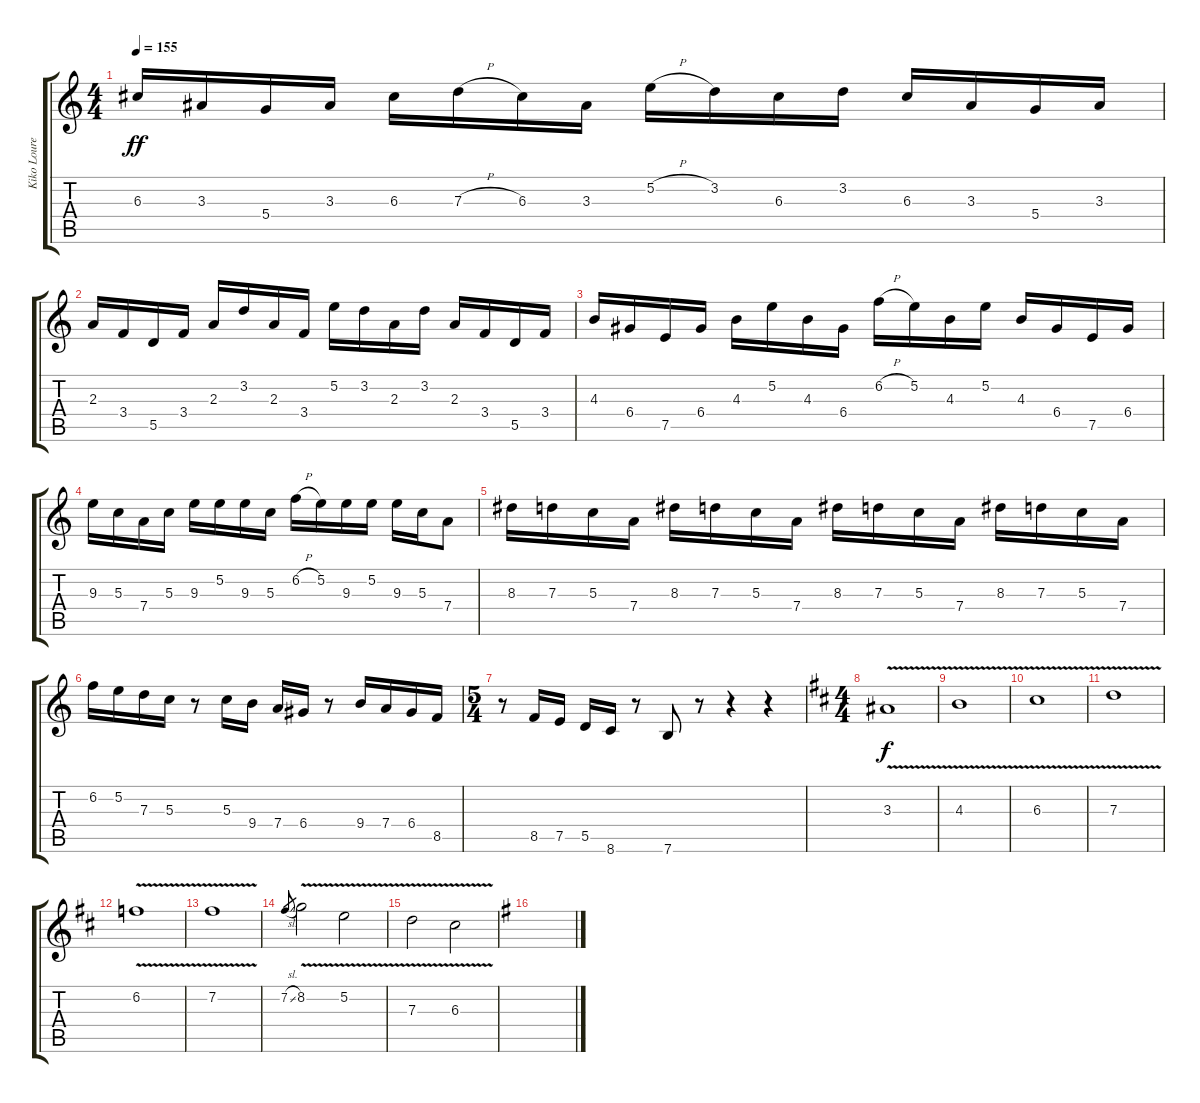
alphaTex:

\track ("Kiko Loureiro/Rafael Bittencourt" "Kiko Loure") {instrument overdrivenguitar}
\staff {score tabs}
\tuning (E4 B3 G3 D3 A2 E2) {hide}
\ts (4 4)
\tempo 155
\clef g2
\ks aminor
6.3.16{dy ff} 3.3.16 5.4.16 3.3.16 6.3.16 7.3{h}.16 6.3.16 3.3.16 5.2{h}.16 3.2.16 6.3.16 3.2.16 6.3.16 3.3.16 5.4.16 3.3.16 |
2.3.16 3.4.16 5.5.16 3.4.16 2.3.16 3.2.16 2.3.16 3.4.16 5.2.16 3.2.16 2.3.16 3.2.16 2.3.16 3.4.16 5.5.16 3.4.16 |
4.3.16 6.4.16 7.5.16 6.4.16 4.3.16 5.2.16 4.3.16 6.4.16 6.2{h}.16 5.2.16 4.3.16 5.2.16 4.3.16 6.4.16 7.5.16 6.4.16 |
9.3.16 5.3.16 7.4.16 5.3.16 9.3.16 5.2.16 9.3.16 5.3.16 6.2{h}.16 5.2.16 9.3.16 5.2.16 9.3.16 5.3.16 7.4.8 |
8.3.16 7.3.16 5.3.16 7.4.16 8.3.16 7.3.16 5.3.16 7.4.16 8.3.16 7.3.16 5.3.16 7.4.16 8.3.16 7.3.16 5.3.16 7.4.16 |
6.2.16 5.2.16 7.3.16 5.3.16 r.8 5.3.16 9.4.16 7.4.16 6.4.16 r.8 9.4.16 7.4.16 6.4.16 8.5.16 |
\ts (5 4)
r.8 8.5.16 7.5.16 5.5.16 8.6.16 r.8 7.6.8 r.8 r.4 r.4 |
\ts (4 4)
\ks d
3.3{v}.1{dy f volume 11} |
4.3{v}.1 |
6.3{v}.1 |
7.3{v}.1 |
6.2{v}.1 |
7.2{v}.1 |
7.2{sl}.8{gr} 8.2{v}.2 5.2{v}.2 |
7.3{v}.2 6.3{v}.2 |
\ks g
